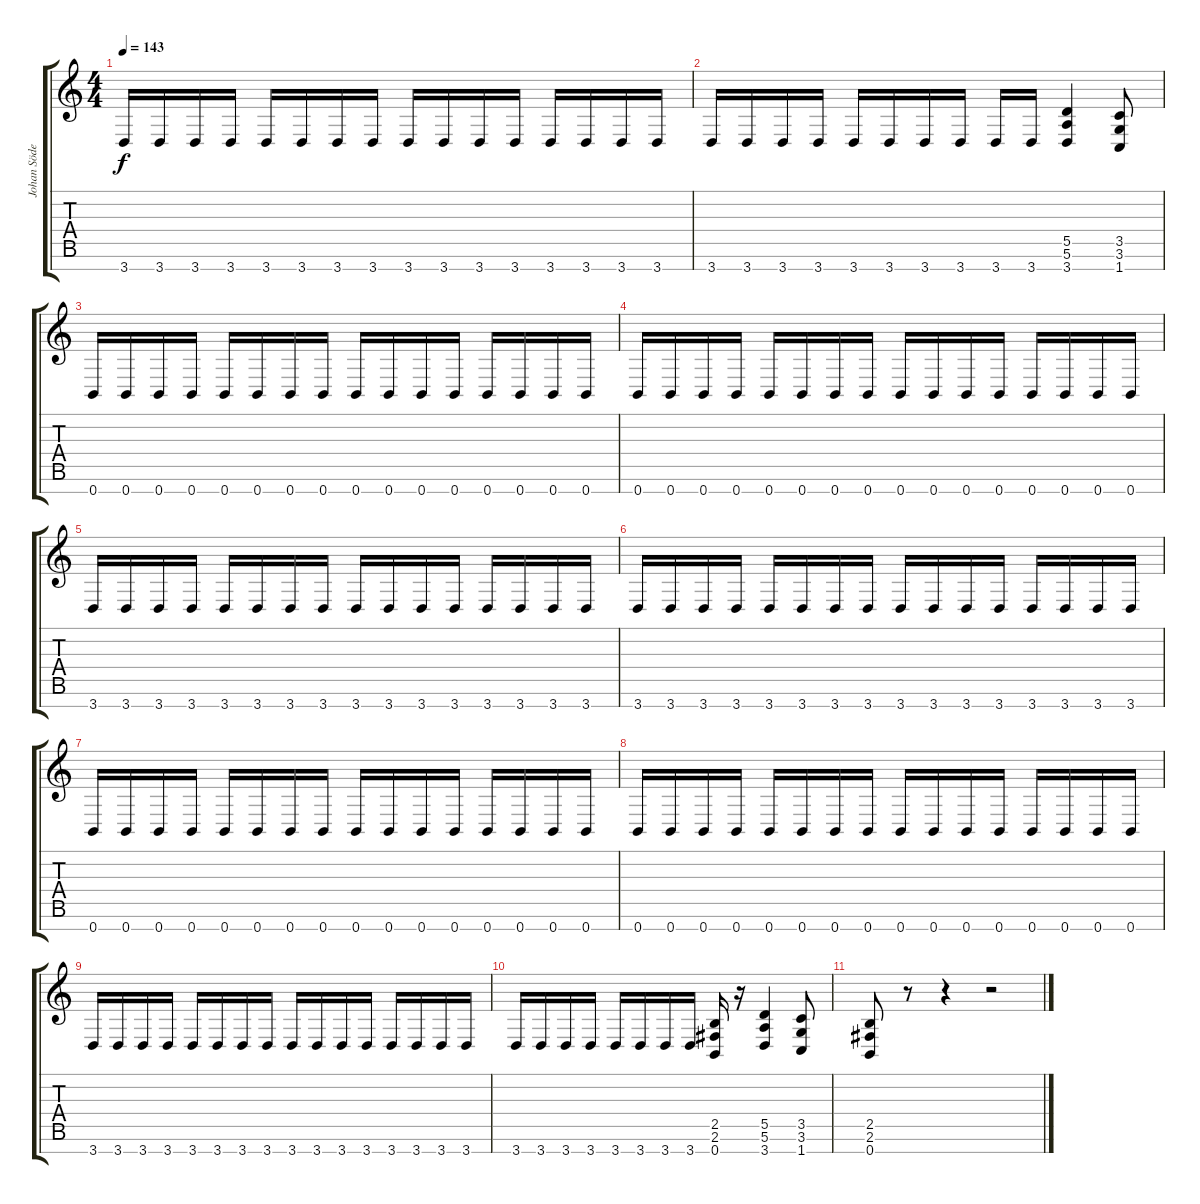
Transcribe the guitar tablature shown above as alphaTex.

\track ("Johan Söderberg" "Johan Söde") {instrument overdrivenguitar}
\staff {score tabs}
\tuning (E4 B3 Gb3 D3 A2 E2 B1) {hide}
\ts (4 4)
\tempo 143
\clef g2
\ks c
3.7.16{dy f} 3.7.16 3.7.16 3.7.16 3.7.16 3.7.16 3.7.16 3.7.16 3.7.16 3.7.16 3.7.16 3.7.16 3.7.16 3.7.16 3.7.16 3.7.16 |
3.7.16 3.7.16 3.7.16 3.7.16 3.7.16 3.7.16 3.7.16 3.7.16 3.7.16 3.7.16 (5.5 5.6 3.7).4 (3.5 3.6 1.7).8 |
0.7.16 0.7.16 0.7.16 0.7.16 0.7.16 0.7.16 0.7.16 0.7.16 0.7.16 0.7.16 0.7.16 0.7.16 0.7.16 0.7.16 0.7.16 0.7.16 |
0.7.16 0.7.16 0.7.16 0.7.16 0.7.16 0.7.16 0.7.16 0.7.16 0.7.16 0.7.16 0.7.16 0.7.16 0.7.16 0.7.16 0.7.16 0.7.16 |
3.7.16 3.7.16 3.7.16 3.7.16 3.7.16 3.7.16 3.7.16 3.7.16 3.7.16 3.7.16 3.7.16 3.7.16 3.7.16 3.7.16 3.7.16 3.7.16 |
3.7.16 3.7.16 3.7.16 3.7.16 3.7.16 3.7.16 3.7.16 3.7.16 3.7.16 3.7.16 3.7.16 3.7.16 3.7.16 3.7.16 3.7.16 3.7.16 |
0.7.16 0.7.16 0.7.16 0.7.16 0.7.16 0.7.16 0.7.16 0.7.16 0.7.16 0.7.16 0.7.16 0.7.16 0.7.16 0.7.16 0.7.16 0.7.16 |
0.7.16 0.7.16 0.7.16 0.7.16 0.7.16 0.7.16 0.7.16 0.7.16 0.7.16 0.7.16 0.7.16 0.7.16 0.7.16 0.7.16 0.7.16 0.7.16 |
3.7.16 3.7.16 3.7.16 3.7.16 3.7.16 3.7.16 3.7.16 3.7.16 3.7.16 3.7.16 3.7.16 3.7.16 3.7.16 3.7.16 3.7.16 3.7.16 |
3.7.16 3.7.16 3.7.16 3.7.16 3.7.16 3.7.16 3.7.16 3.7.16 (2.5 2.6 0.7).16 r.16 (5.5 5.6 3.7).4 (3.5 3.6 1.7).8 |
(2.5 2.6 0.7).8 r.8 r.4 r.2
